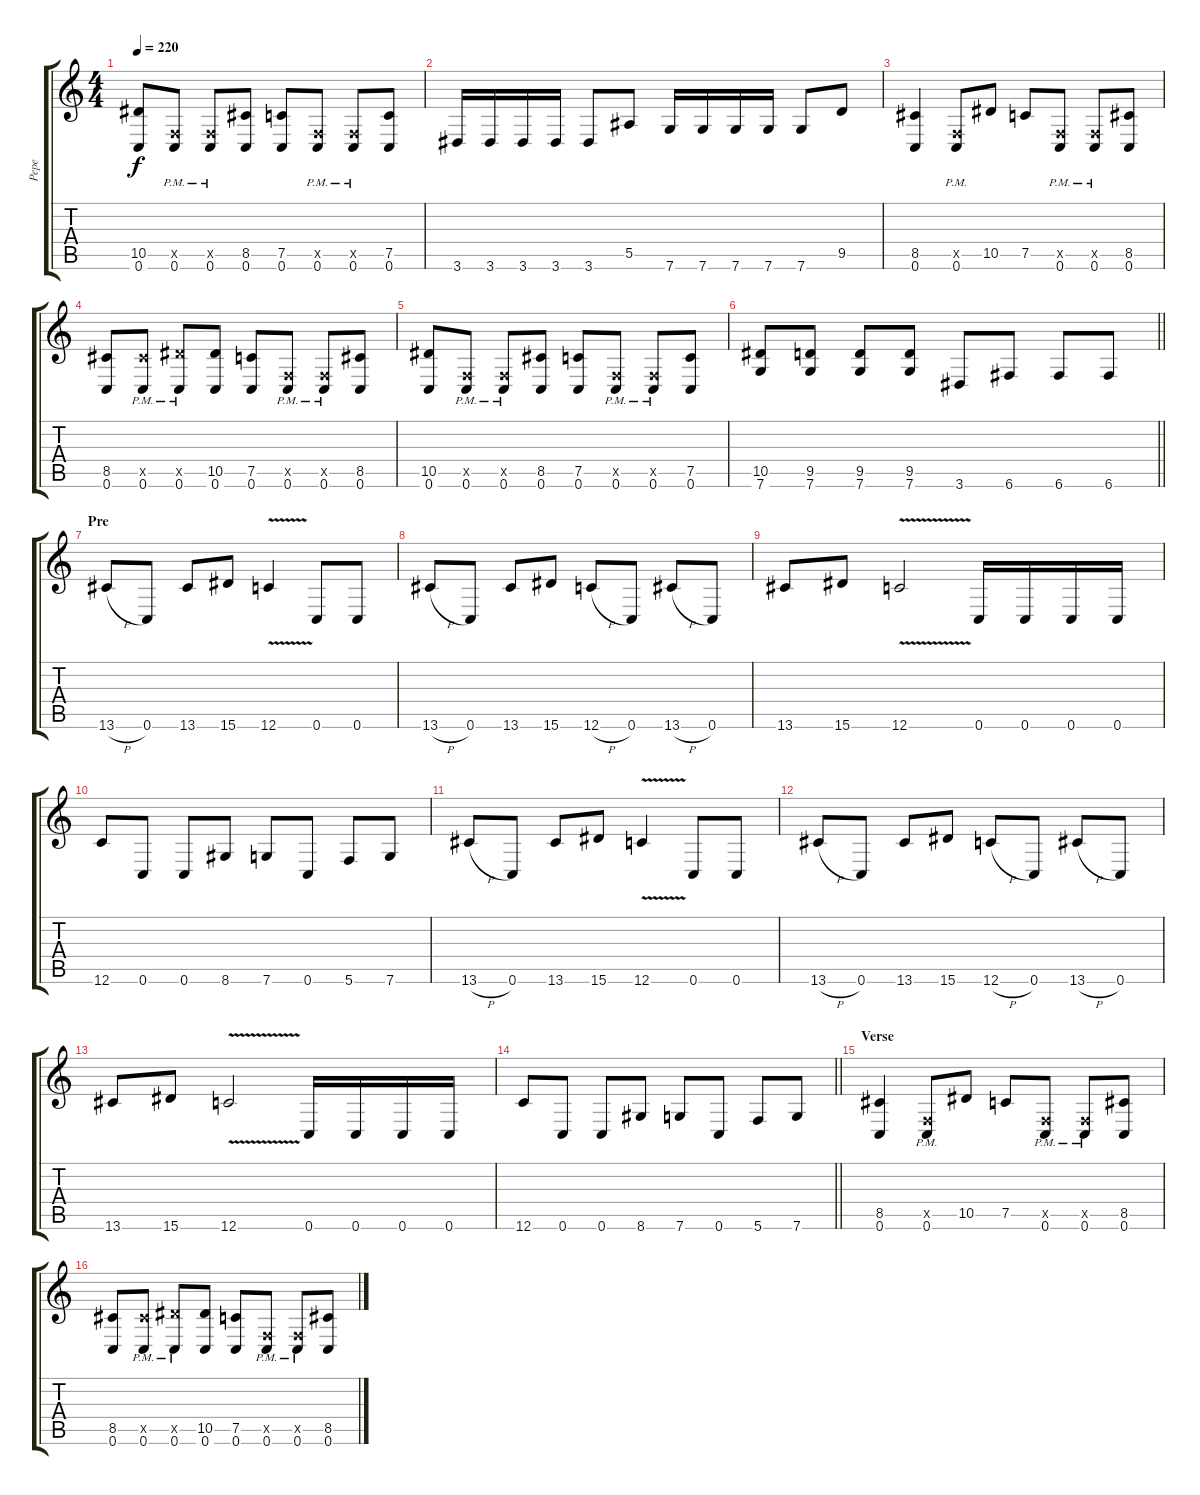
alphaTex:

\track ("Pepe" "Pepe") {instrument distortionguitar}
\staff {score tabs}
\tuning (C4 G3 Eb3 Bb2 F2 C2) {hide}
\ts (4 4)
\tempo 220
\clef g2
\ks c
(10.5 0.6).8{dy f} (0.5{x} 0.6{pm}).8 (0.5{x} 0.6{pm}).8 (8.5 0.6).8 (7.5 0.6).8 (0.5{x} 0.6{pm}).8 (0.5{x} 0.6{pm}).8 (7.5 0.6).8 |
3.6.16 3.6.16 3.6.16 3.6.16 3.6.8 5.5.8 7.6.16 7.6.16 7.6.16 7.6.16 7.6.8 9.5.8 |
(8.5 0.6).4 (0.5{x} 0.6{pm}).8 10.5.8 7.5.8 (0.5{x} 0.6{pm}).8 (0.5{x} 0.6{pm}).8 (8.5 0.6).8 |
(8.5 0.6).8 (8.5{x} 0.6{pm}).8 (10.5{x} 0.6{pm}).8 (10.5 0.6).8 (7.5 0.6).8 (0.5{x} 0.6{pm}).8 (0.5{x} 0.6{pm}).8 (8.5 0.6).8 |
(10.5 0.6).8 (0.5{x} 0.6{pm}).8 (0.5{x} 0.6{pm}).8 (8.5 0.6).8 (7.5 0.6).8 (0.5{x} 0.6{pm}).8 (0.5{x} 0.6{pm}).8 (7.5 0.6).8 |
\barLineRight lightlight
(10.5 7.6).8 (9.5 7.6).8 (9.5 7.6).8 (9.5 7.6).8 3.6.8 6.6.8 6.6.8 6.6.8 |
\section ("" "Pre")
13.6{h}.8 0.6.8 13.6.8 15.6.8 12.6{v}.4 0.6.8 0.6.8 |
13.6{h}.8 0.6.8 13.6.8 15.6.8 12.6{h}.8 0.6.8 13.6{h}.8 0.6.8 |
13.6.8 15.6.8 12.6{v}.2 0.6.16 0.6.16 0.6.16 0.6.16 |
12.6.8 0.6.8 0.6.8 8.6.8 7.6.8 0.6.8 5.6.8 7.6.8 |
13.6{h}.8 0.6.8 13.6.8 15.6.8 12.6{v}.4 0.6.8 0.6.8 |
13.6{h}.8 0.6.8 13.6.8 15.6.8 12.6{h}.8 0.6.8 13.6{h}.8 0.6.8 |
13.6.8 15.6.8 12.6{v}.2 0.6.16 0.6.16 0.6.16 0.6.16 |
\barLineRight lightlight
12.6.8 0.6.8 0.6.8 8.6.8 7.6.8 0.6.8 5.6.8 7.6.8 |
\section ("" "Verse")
(8.5 0.6).4 (0.5{x} 0.6{pm}).8 10.5.8 7.5.8 (0.5{x} 0.6{pm}).8 (0.5{x} 0.6{pm}).8 (8.5 0.6).8 |
(8.5 0.6).8 (8.5{x} 0.6{pm}).8 (10.5{x} 0.6{pm}).8 (10.5 0.6).8 (7.5 0.6).8 (0.5{x} 0.6{pm}).8 (0.5{x} 0.6{pm}).8 (8.5 0.6).8
